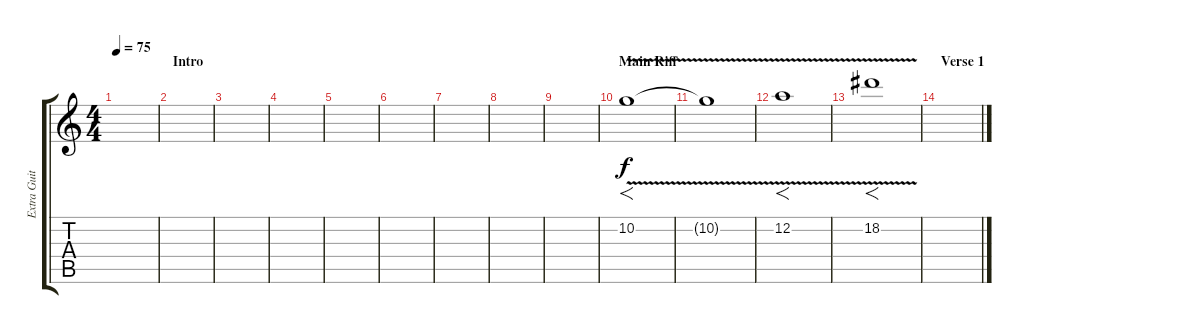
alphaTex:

\track ("Extra Guitar" "Extra Guit") {instrument distortionguitar}
\staff {score tabs}
\tuning (D4 A3 F3 C3 G2 C2) {hide}
\ts (4 4)
\tempo 75
\clef g2
\ks c
|
\section ("" "Intro")
|
|
|
|
|
|
|
|
\section ("" "Main Riff")
10.2{v}.1{f} |
10.2{t}.1 |
12.2{v}.1{f} |
18.2{v}.1{f} |
\section ("" "Verse 1")
